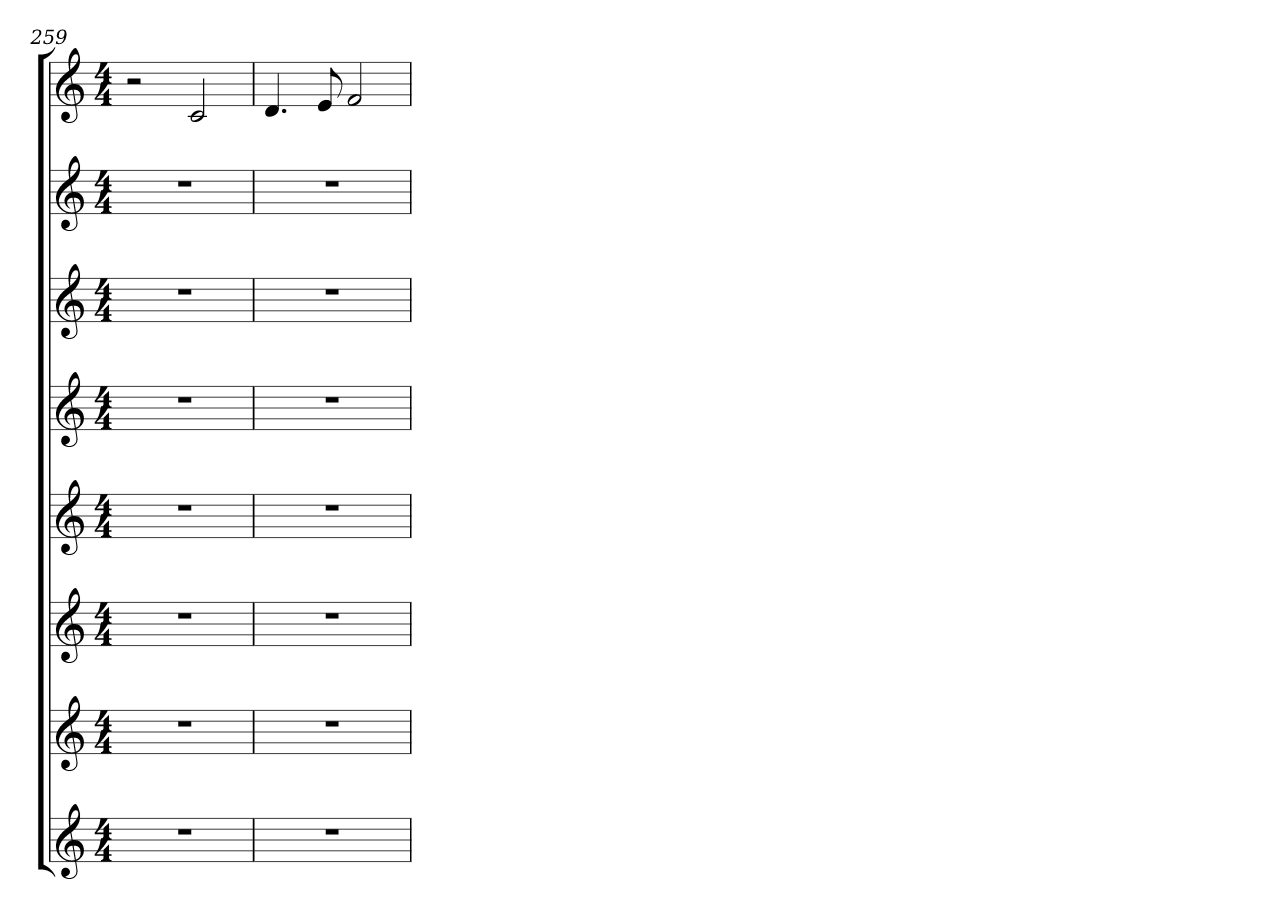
**kern	**kern	**kern	**kern	**kern	**kern	**kern	**kern
*part8	*part7	*part6	*part5	*part4	*part3	*part2	*part1
*staff8	*staff7	*staff6	*staff5	*staff4	*staff3	*staff2	*staff1
*clefG2	*clefG2	*clefG2	*clefG2	*clefG2	*clefG2	*clefG2	*clefG2
*k[]	*k[]	*k[]	*k[]	*k[]	*k[]	*k[]	*k[]
*M4/4	*M4/4	*M4/4	*M4/4	*M4/4	*M4/4	*M4/4	*M4/4
=259	=259	=259	=259	=259	=259	=259	=259
1r	1r	1r	1r	1r	1r	1r	2r
.	.	.	.	.	.	.	2c/
=260	=260	=260	=260	=260	=260	=260	=260
1r	1r	1r	1r	1r	1r	1r	4.d/
.	.	.	.	.	.	.	8e/
.	.	.	.	.	.	.	2f/
=	=	=	=	=	=	=	=
*-	*-	*-	*-	*-	*-	*-	*-
